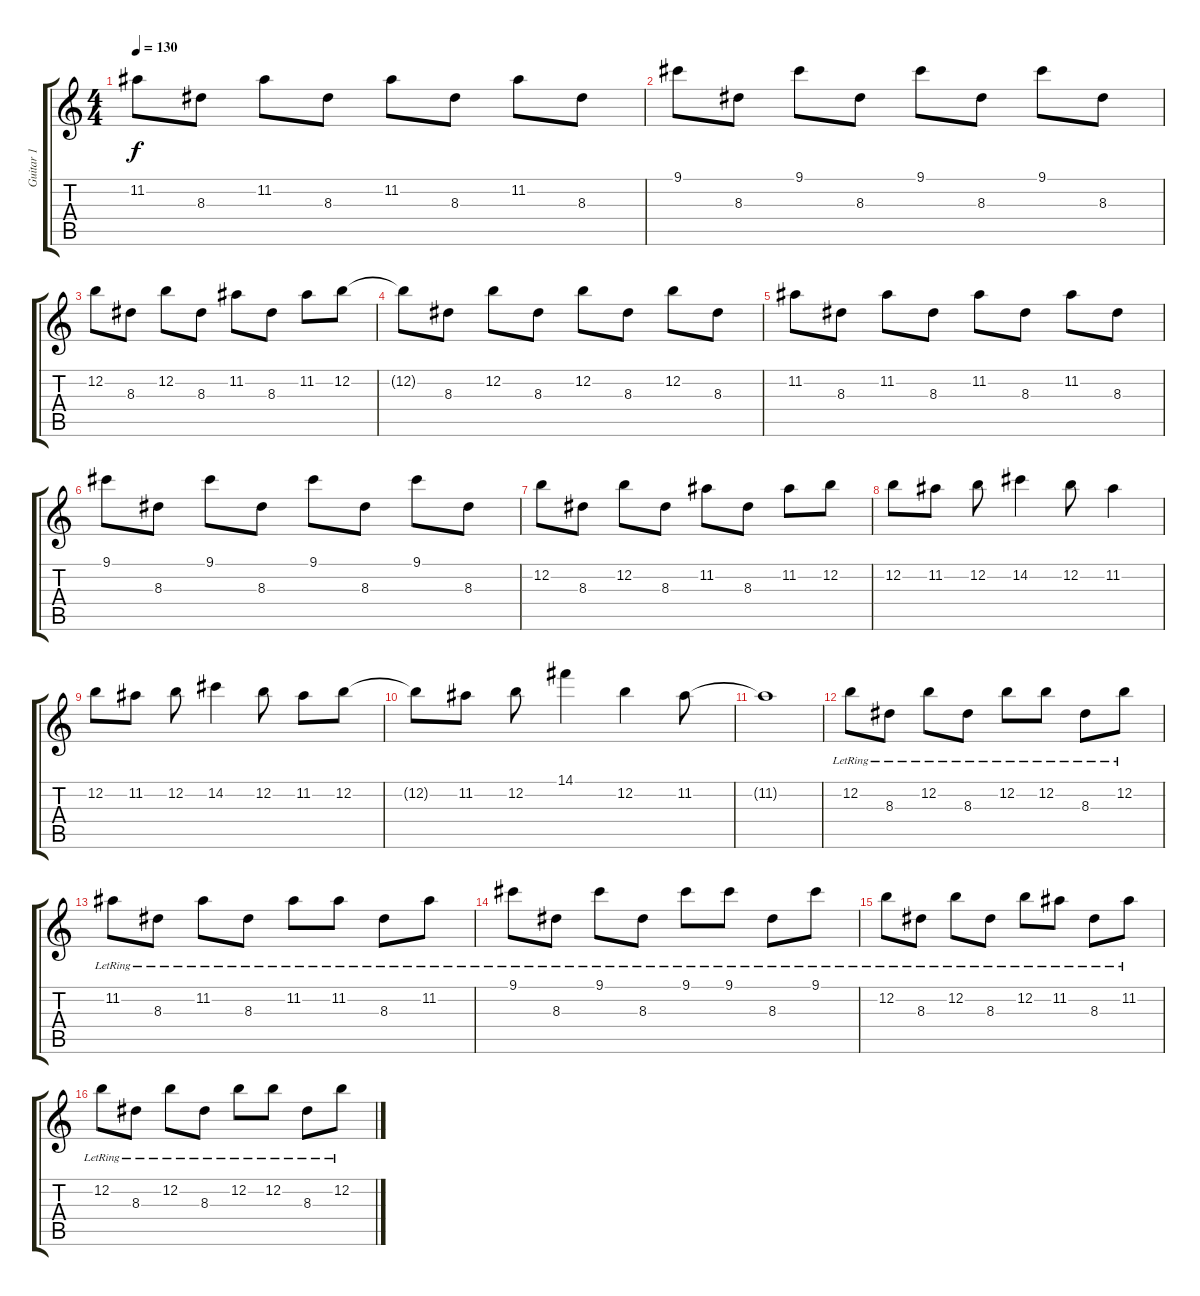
\track ("Guitar 1" "Guitar 1") {instrument electricguitarclean}
\staff {score tabs}
\tuning (E4 B3 G3 D3 A2 D2) {hide}
\ts (4 4)
\tempo 130
\clef g2
\ks c
11.2.8{dy f} 8.3.8 11.2.8 8.3.8 11.2.8 8.3.8 11.2.8 8.3.8 |
9.1.8 8.3.8 9.1.8 8.3.8 9.1.8 8.3.8 9.1.8 8.3.8 |
12.2.8 8.3.8 12.2.8 8.3.8 11.2.8 8.3.8 11.2.8 12.2.8 |
12.2{t}.8 8.3.8 12.2.8 8.3.8 12.2.8 8.3.8 12.2.8 8.3.8 |
11.2.8 8.3.8 11.2.8 8.3.8 11.2.8 8.3.8 11.2.8 8.3.8 |
9.1.8 8.3.8 9.1.8 8.3.8 9.1.8 8.3.8 9.1.8 8.3.8 |
12.2.8 8.3.8 12.2.8 8.3.8 11.2.8 8.3.8 11.2.8 12.2.8 |
12.2.8 11.2.8 12.2.8 14.2.4 12.2.8 11.2.4 |
12.2.8 11.2.8 12.2.8 14.2.4 12.2.8 11.2.8 12.2.8 |
12.2{t}.8 11.2.8 12.2.8 14.1.4 12.2.4 11.2.8{volume 0} |
11.2{t}.1 |
12.2{lr}.8{volume 13 balance 8 instrument electricguitarclean} 8.3{lr}.8 12.2{lr}.8 8.3{lr}.8 12.2{lr}.8 12.2{lr}.8 8.3{lr}.8 12.2{lr}.8 |
11.2{lr}.8 8.3{lr}.8 11.2{lr}.8 8.3{lr}.8 11.2{lr}.8 11.2{lr}.8 8.3{lr}.8 11.2{lr}.8 |
9.1{lr}.8 8.3{lr}.8 9.1{lr}.8 8.3{lr}.8 9.1{lr}.8 9.1{lr}.8 8.3{lr}.8 9.1{lr}.8 |
12.2{lr}.8 8.3{lr}.8 12.2{lr}.8 8.3{lr}.8 12.2{lr}.8 11.2{lr}.8 8.3{lr}.8 11.2{lr}.8 |
12.2{lr}.8 8.3{lr}.8 12.2{lr}.8 8.3{lr}.8 12.2{lr}.8 12.2{lr}.8 8.3{lr}.8 12.2{lr}.8
